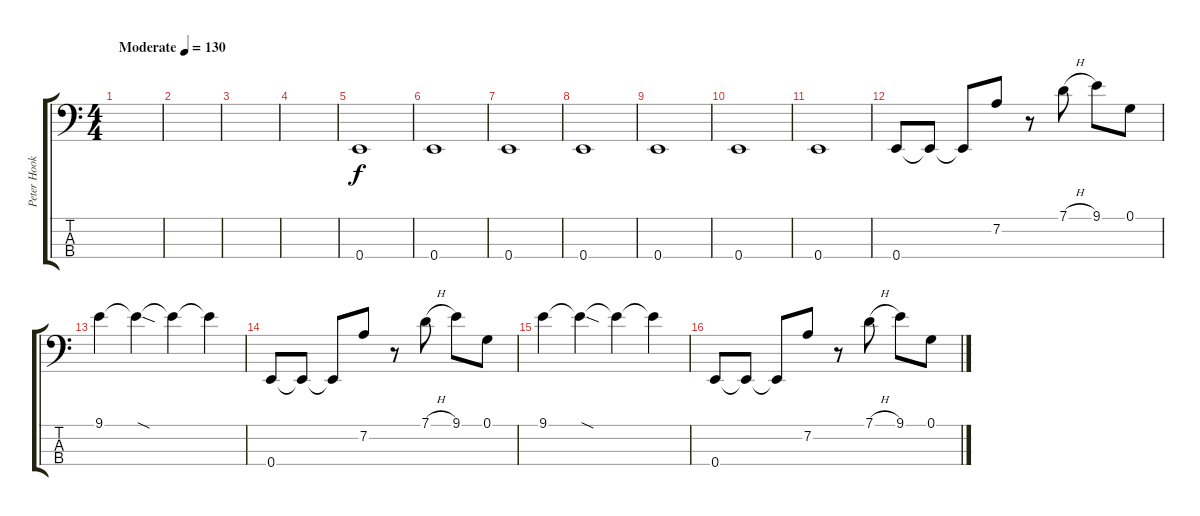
\track ("Peter Hook" "Peter Hook") {instrument electricbasspick}
\staff {score tabs}
\tuning (G2 D2 A1 E1) {hide}
\ts (4 4)
\tempo (130 "Moderate")
\clef f4
\ks c
|
|
|
|
0.4.1 |
0.4.1 |
0.4.1 |
0.4.1 |
0.4.1 |
0.4.1 |
0.4.1 |
0.4.8 0.4{t}.8 0.4{t}.8 7.2.8 r.8 7.1{h}.8 9.1.8 0.1.8 |
9.1.4 9.1{sod t}.4 9.1{t}.4 9.1{t}.4 |
0.4.8 0.4{t}.8 0.4{t}.8 7.2.8 r.8 7.1{h}.8 9.1.8 0.1.8 |
9.1.4 9.1{sod t}.4 9.1{t}.4 9.1{t}.4 |
0.4.8 0.4{t}.8 0.4{t}.8 7.2.8 r.8 7.1{h}.8 9.1.8 0.1.8
